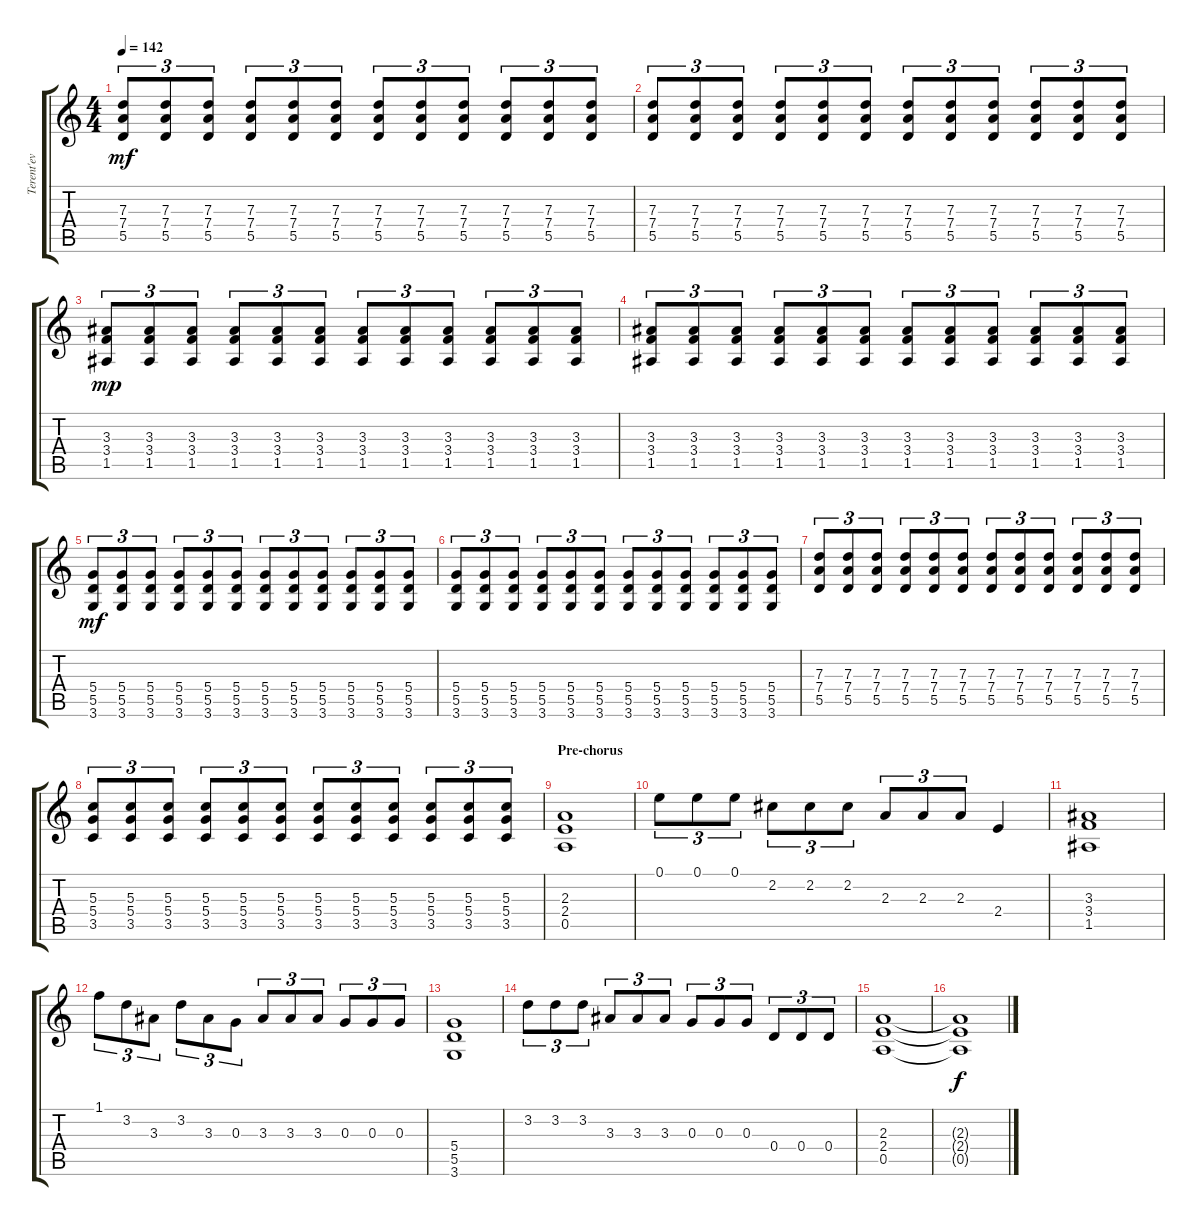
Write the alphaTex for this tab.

\track ("Terent'ev" "Terent'ev") {instrument distortionguitar}
\staff {score tabs}
\tuning (E4 B3 G3 D3 A2 E2) {hide}
\ts (4 4)
\tempo 142
\clef g2
\ks c
(7.3 7.4 5.5).8{tu (3 2) dy mf} (7.3 7.4 5.5).8{tu (3 2)} (7.3 7.4 5.5).8{tu (3 2)} (7.3 7.4 5.5).8{tu (3 2)} (7.3 7.4 5.5).8{tu (3 2)} (7.3 7.4 5.5).8{tu (3 2)} (7.3 7.4 5.5).8{tu (3 2)} (7.3 7.4 5.5).8{tu (3 2)} (7.3 7.4 5.5).8{tu (3 2)} (7.3 7.4 5.5).8{tu (3 2)} (7.3 7.4 5.5).8{tu (3 2)} (7.3 7.4 5.5).8{tu (3 2)} |
(7.3 7.4 5.5).8{tu (3 2)} (7.3 7.4 5.5).8{tu (3 2)} (7.3 7.4 5.5).8{tu (3 2)} (7.3 7.4 5.5).8{tu (3 2)} (7.3 7.4 5.5).8{tu (3 2)} (7.3 7.4 5.5).8{tu (3 2)} (7.3 7.4 5.5).8{tu (3 2)} (7.3 7.4 5.5).8{tu (3 2)} (7.3 7.4 5.5).8{tu (3 2)} (7.3 7.4 5.5).8{tu (3 2)} (7.3 7.4 5.5).8{tu (3 2)} (7.3 7.4 5.5).8{tu (3 2)} |
(3.3 3.4 1.5).8{tu (3 2) dy mp} (3.3 3.4 1.5).8{tu (3 2)} (3.3 3.4 1.5).8{tu (3 2)} (3.3 3.4 1.5).8{tu (3 2)} (3.3 3.4 1.5).8{tu (3 2)} (3.3 3.4 1.5).8{tu (3 2)} (3.3 3.4 1.5).8{tu (3 2)} (3.3 3.4 1.5).8{tu (3 2)} (3.3 3.4 1.5).8{tu (3 2)} (3.3 3.4 1.5).8{tu (3 2)} (3.3 3.4 1.5).8{tu (3 2)} (3.3 3.4 1.5).8{tu (3 2)} |
(3.3 3.4 1.5).8{tu (3 2)} (3.3 3.4 1.5).8{tu (3 2)} (3.3 3.4 1.5).8{tu (3 2)} (3.3 3.4 1.5).8{tu (3 2)} (3.3 3.4 1.5).8{tu (3 2)} (3.3 3.4 1.5).8{tu (3 2)} (3.3 3.4 1.5).8{tu (3 2)} (3.3 3.4 1.5).8{tu (3 2)} (3.3 3.4 1.5).8{tu (3 2)} (3.3 3.4 1.5).8{tu (3 2)} (3.3 3.4 1.5).8{tu (3 2)} (3.3 3.4 1.5).8{tu (3 2)} |
(5.4 5.5 3.6).8{tu (3 2) dy mf} (5.4 5.5 3.6).8{tu (3 2)} (5.4 5.5 3.6).8{tu (3 2)} (5.4 5.5 3.6).8{tu (3 2)} (5.4 5.5 3.6).8{tu (3 2)} (5.4 5.5 3.6).8{tu (3 2)} (5.4 5.5 3.6).8{tu (3 2)} (5.4 5.5 3.6).8{tu (3 2)} (5.4 5.5 3.6).8{tu (3 2)} (5.4 5.5 3.6).8{tu (3 2)} (5.4 5.5 3.6).8{tu (3 2)} (5.4 5.5 3.6).8{tu (3 2)} |
(5.4 5.5 3.6).8{tu (3 2)} (5.4 5.5 3.6).8{tu (3 2)} (5.4 5.5 3.6).8{tu (3 2)} (5.4 5.5 3.6).8{tu (3 2)} (5.4 5.5 3.6).8{tu (3 2)} (5.4 5.5 3.6).8{tu (3 2)} (5.4 5.5 3.6).8{tu (3 2)} (5.4 5.5 3.6).8{tu (3 2)} (5.4 5.5 3.6).8{tu (3 2)} (5.4 5.5 3.6).8{tu (3 2)} (5.4 5.5 3.6).8{tu (3 2)} (5.4 5.5 3.6).8{tu (3 2)} |
(7.3 7.4 5.5).8{tu (3 2)} (7.3 7.4 5.5).8{tu (3 2)} (7.3 7.4 5.5).8{tu (3 2)} (7.3 7.4 5.5).8{tu (3 2)} (7.3 7.4 5.5).8{tu (3 2)} (7.3 7.4 5.5).8{tu (3 2)} (7.3 7.4 5.5).8{tu (3 2)} (7.3 7.4 5.5).8{tu (3 2)} (7.3 7.4 5.5).8{tu (3 2)} (7.3 7.4 5.5).8{tu (3 2)} (7.3 7.4 5.5).8{tu (3 2)} (7.3 7.4 5.5).8{tu (3 2)} |
(5.3 5.4 3.5).8{tu (3 2)} (5.3 5.4 3.5).8{tu (3 2)} (5.3 5.4 3.5).8{tu (3 2)} (5.3 5.4 3.5).8{tu (3 2)} (5.3 5.4 3.5).8{tu (3 2)} (5.3 5.4 3.5).8{tu (3 2)} (5.3 5.4 3.5).8{tu (3 2)} (5.3 5.4 3.5).8{tu (3 2)} (5.3 5.4 3.5).8{tu (3 2)} (5.3 5.4 3.5).8{tu (3 2)} (5.3 5.4 3.5).8{tu (3 2)} (5.3 5.4 3.5).8{tu (3 2)} |
\section ("" "Pre-chorus")
(2.3 2.4 0.5).1 |
0.1.8{tu (3 2)} 0.1.8{tu (3 2)} 0.1.8{tu (3 2)} 2.2.8{tu (3 2)} 2.2.8{tu (3 2)} 2.2.8{tu (3 2)} 2.3.8{tu (3 2)} 2.3.8{tu (3 2)} 2.3.8{tu (3 2)} 2.4.4 |
(3.3 3.4 1.5).1 |
1.1.8{tu (3 2)} 3.2.8{tu (3 2)} 3.3.8{tu (3 2)} 3.2.8{tu (3 2)} 3.3.8{tu (3 2)} 0.3.8{tu (3 2)} 3.3.8{tu (3 2)} 3.3.8{tu (3 2)} 3.3.8{tu (3 2)} 0.3.8{tu (3 2)} 0.3.8{tu (3 2)} 0.3.8{tu (3 2)} |
(5.4 5.5 3.6).1 |
3.2.8{tu (3 2)} 3.2.8{tu (3 2)} 3.2.8{tu (3 2)} 3.3.8{tu (3 2)} 3.3.8{tu (3 2)} 3.3.8{tu (3 2)} 0.3.8{tu (3 2)} 0.3.8{tu (3 2)} 0.3.8{tu (3 2)} 0.4.8{tu (3 2)} 0.4.8{tu (3 2)} 0.4.8{tu (3 2)} |
(2.3 2.4 0.5).1 |
(2.3{t} 2.4{t} 0.5{t}).1{dy f}
